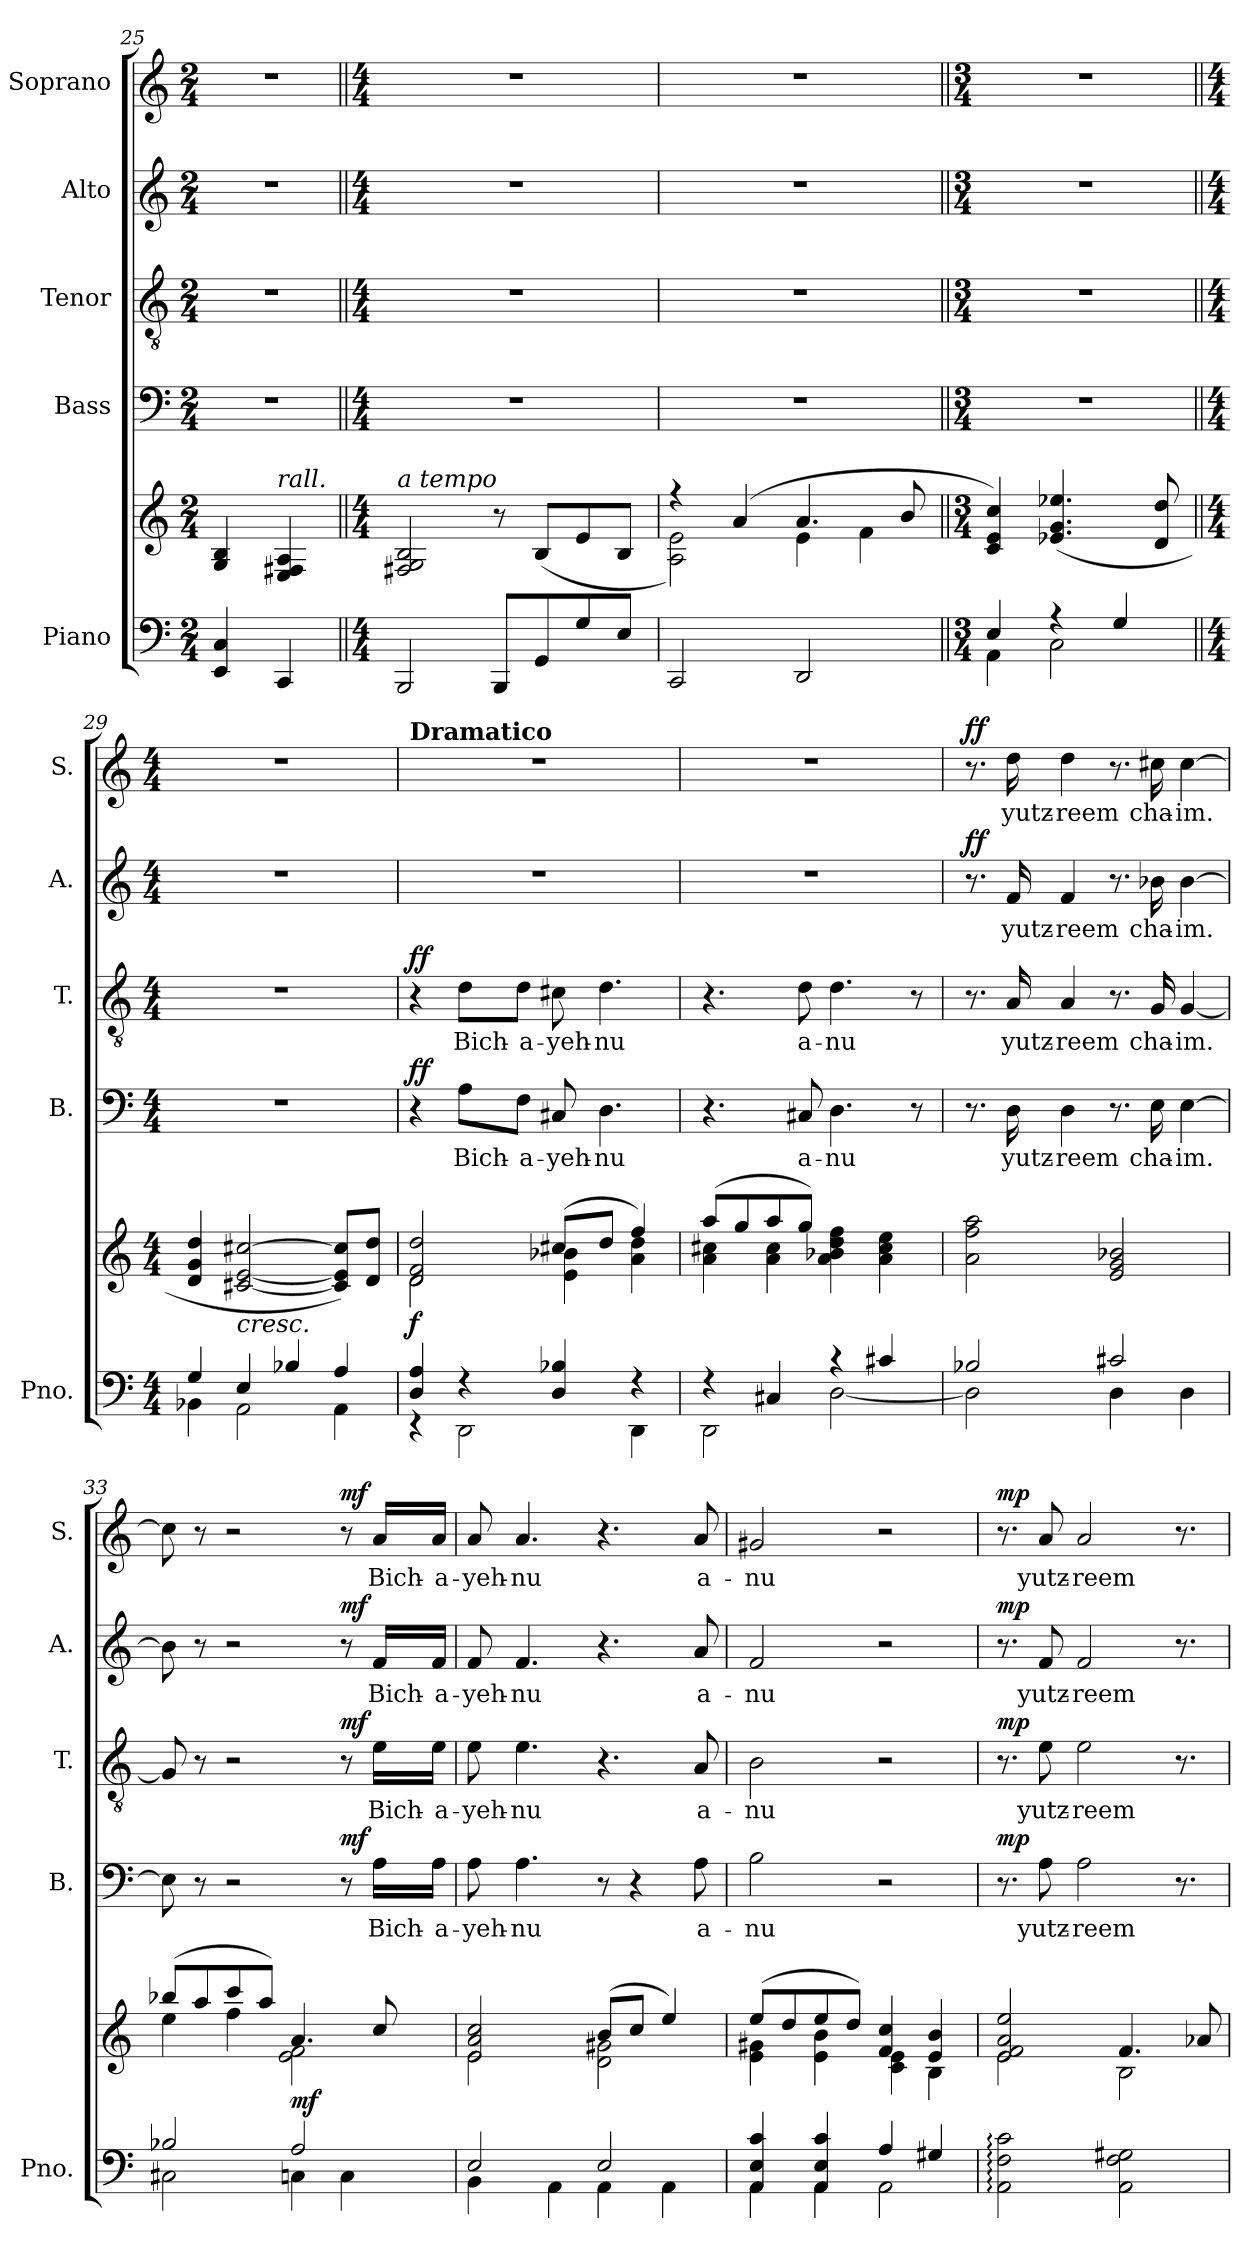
**kern	**kern	**dynam	**kern	**text	**dynam	**kern	**text	**dynam	**kern	**text	**dynam	**kern	**text	**dynam
*part5	*part5	*part5	*part4	*part4	*part4	*part3	*part3	*part3	*part2	*part2	*part2	*part1	*part1	*part1
*staff6	*staff5	*staff5/6	*staff4	*staff4	*staff4	*staff3	*staff3	*staff3	*staff2	*staff2	*staff2	*staff1	*staff1	*staff1
*I"Piano	*	*	*I"Bass	*	*	*I"Tenor	*	*	*I"Alto	*	*	*I"Soprano	*	*
*I'Pno.	*	*	*I'B.	*	*	*I'T.	*	*	*I'A.	*	*	*I'S.	*	*
*clefF4	*clefG2	*	*clefF4	*	*	*clefGv2	*	*	*clefG2	*	*	*clefG2	*	*
*k[]	*k[]	*	*k[]	*	*	*k[]	*	*	*k[]	*	*	*k[]	*	*
*M2/4	*M2/4	*	*M2/4	*	*	*M2/4	*	*	*M2/4	*	*	*M2/4	*	*
=25	=25	=25	=25	=25	=25	=25	=25	=25	=25	=25	=25	=25	=25	=25
4EE/ 4C/	4G/ 4B/	.	2r	.	.	2r	.	.	2r	.	.	2r	.	.
!	!LO:TX:a:i:t=rall.	!	!	!	!	!	!	!	!	!	!	!	!	!
4CC/	4E/ 4F#X/ 4A/	.	.	.	.	.	.	.	.	.	.	.	.	.
!!LO:LB:g=z
=26||	=26||	=26||	=26||	=26||	=26||	=26||	=26||	=26||	=26||	=26||	=26||	=26||	=26||	=26||
*M4/4	*M4/4	*	*M4/4	*	*	*M4/4	*	*	*M4/4	*	*	*M4/4	*	*
!	!LO:TX:a:i:t=a tempo	!	!	!	!	!	!	!	!	!	!	!	!	!
2BBB/	2F#X/ 2G/ 2B/	.	1r	.	.	1r	.	.	1r	.	.	1r	.	.
8BBB/L	8r	.	.	.	.	.	.	.	.	.	.	.	.	.
8GG/	(<8B/L	.	.	.	.	.	.	.	.	.	.	.	.	.
8G/	8e/	.	.	.	.	.	.	.	.	.	.	.	.	.
8E/J	8B/J	.	.	.	.	.	.	.	.	.	.	.	.	.
=27	=27	=27	=27	=27	=27	=27	=27	=27	=27	=27	=27	=27	=27	=27
*	*^	*	*	*	*	*	*	*	*	*	*	*	*	*
2CC/	4r	2A\ 2e\)	.	1r	.	.	1r	.	.	1r	.	.	1r	.	.
.	(>4a/	.	.	.	.	.	.	.	.	.	.	.	.	.	.
2DD/	4.a/	4e\	.	.	.	.	.	.	.	.	.	.	.	.	.
.	.	4f\	.	.	.	.	.	.	.	.	.	.	.	.	.
.	8b/	.	.	.	.	.	.	.	.	.	.	.	.	.	.
*	*v	*v	*	*	*	*	*	*	*	*	*	*	*	*	*
=28||	=28||	=28||	=28||	=28||	=28||	=28||	=28||	=28||	=28||	=28||	=28||	=28||	=28||	=28||
*M3/4	*M3/4	*	*M3/4	*	*	*M3/4	*	*	*M3/4	*	*	*M3/4	*	*
*^	*	*	*	*	*	*	*	*	*	*	*	*	*	*
4E/	4AA\	4c/ 4e/ 4cc/)	.	2.r	.	.	2.r	.	.	2.r	.	.	2.r	.	.
4r	2C\	(>4.e-X/ 4.g/ 4.ee-X/	.	.	.	.	.	.	.	.	.	.	.	.	.
4G/	.	.	.	.	.	.	.	.	.	.	.	.	.	.	.
.	.	8d/ 8dd/	.	.	.	.	.	.	.	.	.	.	.	.	.
=29||	=29||	=29||	=29||	=29||	=29||	=29||	=29||	=29||	=29||	=29||	=29||	=29||	=29||	=29||	=29||
*M4/4	*	*M4/4	*	*M4/4	*	*	*M4/4	*	*	*M4/4	*	*	*M4/4	*	*
4G/	4BB-X\	4d/ 4g/ 4dd/	.	1r	.	.	1r	.	.	1r	.	.	1r	.	.
!	!	!LO:TX:b:i:t=cresc.	!	!	!	!	!	!	!	!	!	!	!	!	!
4E/	2AA\	[2c#X/ [2e/ [2cc#X/	.	.	.	.	.	.	.	.	.	.	.	.	.
4B-X/	.	.	.	.	.	.	.	.	.	.	.	.	.	.	.
4A/	4AA\	8c#/] 8e/] 8cc#/]L)	.	.	.	.	.	.	.	.	.	.	.	.	.
.	.	8d/ 8dd/J	.	.	.	.	.	.	.	.	.	.	.	.	.
!!LO:PB:g=z
=30	=30	=30	=30	=30	=30	=30	=30	=30	=30	=30	=30	=30	=30	=30	=30
*	*	*^	*	*	*	*	*	*	*	*	*	*	*	*	*
!	!	!	!	!	!	!	!	!	!	!	!	!	!	!LO:TX:B:t=Dramatico	!	!
!	!	!	!	!LO:DY:b	!	!	!LO:DY:b	!	!	!LO:DY:b	!	!	!	!	!	!
4D/ 4A/	4rEE	2d/ 2f/ 2dd/	2d\	f	4r	.	ff	4r	.	ff	1r	.	.	1r	.	.
!	!	!	!	!	!	!LO:LY:b	!	!	!LO:LY:b	!	!	!	!	!	!	!
4r	2DD\	.	.	.	8A\L	Bich-	.	8d\L	Bich-	.	.	.	.	.	.	.
!	!	!	!	!	!	!LO:LY:b	!	!	!LO:LY:b	!	!	!	!	!	!	!
.	.	.	.	.	8F\J	-a-	.	8d\J	-a-	.	.	.	.	.	.	.
!	!	!	!	!	!	!LO:LY:b	!	!	!LO:LY:b	!	!	!	!	!	!	!
4D/ 4B-X/	.	(>8cc#X/L	4e\ 4b-X\	.	8C#X/	-yeh-	.	8c#X\	-yeh-	.	.	.	.	.	.	.
!	!	!	!	!	!	!LO:LY:b	!	!	!LO:LY:b	!	!	!	!	!	!	!
.	.	8dd/J	.	.	4.D\	-nu	.	4.d\	-nu	.	.	.	.	.	.	.
4r	4DD\	4ff/)	4a\ 4dd\	.	.	.	.	.	.	.	.	.	.	.	.	.
=31	=31	=31	=31	=31	=31	=31	=31	=31	=31	=31	=31	=31	=31	=31	=31	=31
4r	2DD\	(>8aa/L	4a\ 4cc#X\	.	4.r	.	.	4.r	.	.	1r	.	.	1r	.	.
.	.	8gg/	.	.	.	.	.	.	.	.	.	.	.	.	.	.
4C#X/	.	8aa/	4a\ 4cc#\	.	.	.	.	.	.	.	.	.	.	.	.	.
!	!	!	!	!	!	!LO:LY:b	!	!	!LO:LY:b	!	!	!	!	!	!	!
.	.	8gg/J)	.	.	8C#X/	a-	.	8d\	a-	.	.	.	.	.	.	.
!	!	!	!	!	!	!LO:LY:b	!	!	!LO:LY:b	!	!	!	!	!	!	!
4r	[2D\	2rdd	4a\ 4b-X\ 4dd\ 4ff\	.	4.D\	nu	.	4.d\	-nu	.	.	.	.	.	.	.
4c#X/	.	.	4a\ 4cc#\ 4ee\	.	.	.	.	.	.	.	.	.	.	.	.	.
.	.	.	.	.	8r	.	.	8r	.	.	.	.	.	.	.	.
*	*	*v	*v	*	*	*	*	*	*	*	*	*	*	*	*	*
=32	=32	=32	=32	=32	=32	=32	=32	=32	=32	=32	=32	=32	=32	=32	=32
!	!	!	!	!	!	!	!	!	!	!	!	!LO:DY:b	!	!	!LO:DY:b
2B-X/	2D\]	2a\ 2ff\ 2aa\	.	8.r	.	.	8.r	.	.	8.r	.	ff	8.r	.	ff
!	!	!	!	!	!LO:LY:b	!	!	!LO:LY:b	!	!	!LO:LY:b	!	!	!LO:LY:b	!
.	.	.	.	16D\	yutz-	.	16A/	yutz-	.	16f/	yutz-	.	16dd\	yutz-	.
!	!	!	!	!	!LO:LY:b	!	!	!LO:LY:b	!	!	!LO:LY:b	!	!	!LO:LY:b	!
.	.	.	.	4D\	-reem	.	4A/	-reem	.	4f/	-reem	.	4dd\	-reem	.
2c#X/	4D\	2e/ 2g/ 2b-X/	.	8.r	.	.	8.r	.	.	8.r	.	.	8.r	.	.
!	!	!	!	!	!LO:LY:b	!	!	!LO:LY:b	!	!	!LO:LY:b	!	!	!LO:LY:b	!
.	.	.	.	16E\	cha-	.	16G/	cha-	.	16b-X\	cha-	.	16cc#X\	cha-	.
!	!	!	!	!	!LO:LY:b	!	!	!LO:LY:b	!	!	!LO:LY:b	!	!	!LO:LY:b	!
.	4D\	.	.	[4E\	-im.	.	[4G/	-im.	.	[4b-\	-im.	.	[4cc#\	-im.	.
=33	=33	=33	=33	=33	=33	=33	=33	=33	=33	=33	=33	=33	=33	=33	=33
*	*	*^	*	*	*	*	*	*	*	*	*	*	*	*	*
2B-X/	2C#X\	(>8bb-X/L	4ee\	.	8E\]	.	.	8G/]	.	.	8b-\]	.	.	8cc#\]	.	.
.	.	8aa/	.	.	8r	.	.	8r	.	.	8r	.	.	8r	.	.
.	.	8ccc/	4ff\	.	2r	.	.	2r	.	.	2r	.	.	2r	.	.
.	.	8aa/J)	.	.	.	.	.	.	.	.	.	.	.	.	.	.
!	!	!	!	!LO:DY:b	!	!	!	!	!	!	!	!	!	!	!	!
2A/	4Cn\	4.a/	2e\ 2f\	mf	.	.	.	.	.	.	.	.	.	.	.	.
!	!	!	!	!	!	!	!LO:DY:b	!	!	!LO:DY:b	!	!	!LO:DY:b	!	!	!LO:DY:b
.	4C\	.	.	.	8r	.	mf	8r	.	mf	8r	.	mf	8r	.	mf
!	!	!	!	!	!	!LO:LY:b	!	!	!LO:LY:b	!	!	!LO:LY:b	!	!	!LO:LY:b	!
.	.	8cc/	.	.	16A\LL	Bich-	.	16e\LL	Bich-	.	16f/LL	Bich-	.	16a/LL	Bich-	.
!	!	!	!	!	!	!LO:LY:b	!	!	!LO:LY:b	!	!	!LO:LY:b	!	!	!LO:LY:b	!
.	.	.	.	.	16A\JJ	-a-	.	16e\JJ	-a-	.	16f/JJ	-a-	.	16a/JJ	-a-	.
!!LO:LB:g=z
=34	=34	=34	=34	=34	=34	=34	=34	=34	=34	=34	=34	=34	=34	=34	=34	=34
!	!	!	!	!	!	!LO:LY:b	!	!	!LO:LY:b	!	!	!LO:LY:b	!	!	!LO:LY:b	!
2E/	4BB\	2e/ 2a/ 2cc/	2e\	.	8A\	-yeh-	.	8e\	-yeh-	.	8f/	-yeh-	.	8a/	-yeh-	.
!	!	!	!	!	!	!LO:LY:b	!	!	!LO:LY:b	!	!	!LO:LY:b	!	!	!LO:LY:b	!
.	.	.	.	.	4.A\	-nu	.	4.e\	-nu	.	4.f/	-nu	.	4.a/	-nu	.
.	4AA\	.	.	.	.	.	.	.	.	.	.	.	.	.	.	.
2E/	4AA\	(>8b/L	2d\ 2g#X\	.	8r	.	.	4.r	.	.	4.r	.	.	4.r	.	.
.	.	8cc/J	.	.	4r	.	.	.	.	.	.	.	.	.	.	.
.	4AA\	4ee/)	.	.	.	.	.	.	.	.	.	.	.	.	.	.
!	!	!	!	!	!	!LO:LY:b	!	!	!LO:LY:b	!	!	!LO:LY:b	!	!	!LO:LY:b	!
.	.	.	.	.	8A\	a-	.	8A/	a-	.	8a/	a-	.	8a/	a-	.
=35	=35	=35	=35	=35	=35	=35	=35	=35	=35	=35	=35	=35	=35	=35	=35	=35
!	!	!	!	!	!	!LO:LY:b	!	!	!LO:LY:b	!	!	!LO:LY:b	!	!	!LO:LY:b	!
4AA/ 4E/ 4c/	4AA\	(>8ee/L	4e\ 4g#X\	.	2B\	-nu	.	2B\	-nu	.	2f/	-nu	.	2g#X/	-nu	.
.	.	8dd/	.	.	.	.	.	.	.	.	.	.	.	.	.	.
4AA/ 4E/ 4c/	4AA\	8ee/	4e\ 4b\	.	.	.	.	.	.	.	.	.	.	.	.	.
.	.	8dd/J)	.	.	.	.	.	.	.	.	.	.	.	.	.	.
4A/	2AA\	4f/ 4cc/	4c\ 4e\	.	2r	.	.	2r	.	.	2r	.	.	2r	.	.
4G#X/	.	4e/ 4b/	4B\	.	.	.	.	.	.	.	.	.	.	.	.	.
*v	*v	*	*	*	*	*	*	*	*	*	*	*	*	*	*	*
=36	=36	=36	=36	=36	=36	=36	=36	=36	=36	=36	=36	=36	=36	=36	=36
!	!	!	!	!	!	!LO:DY:b	!	!	!LO:DY:b	!	!	!LO:DY:b	!	!	!LO:DY:b
2AA\: 2F\: 2c\:	2e/ 2f/ 2a/ 2ee/	2e:\	.	8.r	.	mp	8.r	.	mp	8.r	.	mp	8.r	.	mp
!	!	!	!	!	!LO:LY:b	!	!	!LO:LY:b	!	!	!LO:LY:b	!	!	!LO:LY:b	!
.	.	.	.	8A\	yutz-	.	8e\	yutz-	.	8f/	yutz-	.	8a/	yutz-	.
!	!	!	!	!	!LO:LY:b	!	!	!LO:LY:b	!	!	!LO:LY:b	!	!	!LO:LY:b	!
.	.	.	.	2A\	-reem	.	2e\	-reem	.	2f/	-reem	.	2a/	-reem	.
2AA\ 2F\ 2G#X\	4.f/	2B\	.	.	.	.	.	.	.	.	.	.	.	.	.
.	.	.	.	8.r	.	.	8.r	.	.	8.r	.	.	8.r	.	.
.	8a-X/	.	.	.	.	.	.	.	.	.	.	.	.	.	.
*	*v	*v	*	*	*	*	*	*	*	*	*	*	*	*	*
=	=	=	=	=	=	=	=	=	=	=	=	=	=	=
*-	*-	*-	*-	*-	*-	*-	*-	*-	*-	*-	*-	*-	*-	*-
